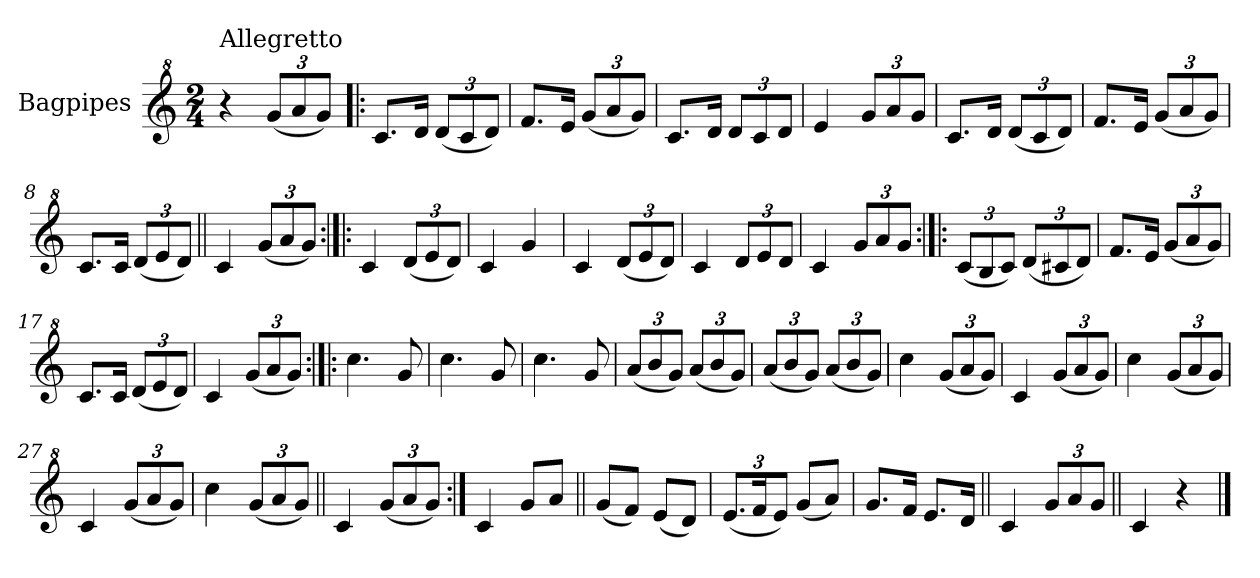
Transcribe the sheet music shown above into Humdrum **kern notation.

**kern
*part1
*staff1
*I"Bagpipes
*I'Bag
*clefG^2
*k[]
*C:
*M2/4
=1
!LO:TX:a:t=Allegretto
4r
*Xbrackettup
(12gg/L
12aa/
12gg/J)
=2!|:
8.cc/L
16dd/Jk
(12dd/L
12cc/
12dd/J)
=3
8.ff/L
16ee/Jk
(12gg/L
12aa/
12gg/J)
=4
8.cc/L
16dd/Jk
12dd/L
12cc/
12dd/J
=5
4ee/
12gg/L
12aa/
12gg/J
=6
8.cc/L
16dd/Jk
(12dd/L
12cc/
12dd/J)
=7
8.ff/L
16ee/Jk
(12gg/L
12aa/
12gg/J)
=8
8.cc/L
16cc/Jk
(12dd/L
12ee/
12dd/J)
!!LO:LB:g=z
=9||
4cc/
(12gg/L
12aa/
12gg/J)
=10:|!|:
4cc/
(12dd/L
12ee/
12dd/J)
=11
4cc/
4gg/
=12
4cc/
(12dd/L
12ee/
12dd/J)
=13
4cc/
12dd/L
12ee/
12dd/J
=14
4cc/
12gg/L
12aa/
12gg/J
=15:|!|:
(12cc/L
12b/
12cc/J)
(12dd/L
12cc#X/
12dd/J)
=16
8.ff/L
16ee/Jk
(12gg/L
12aa/
12gg/J)
=17
8.cc/L
16cc/Jk
(12dd/L
12ee/
12dd/J)
!!LO:LB:g=z
=18
4cc/
(12gg/L
12aa/
12gg/J)
=19:|!|:
4.ccc\
8gg/
=20
4.ccc\
8gg/
=21
4.ccc\
8gg/
=22
(12aa/L
12bb/
12gg/J)
(12aa/L
12bb/
12gg/J)
=23
(12aa/L
12bb/
12gg/J)
(12aa/L
12bb/
12gg/J)
=24
4ccc\
(12gg/L
12aa/
12gg/J)
=25
4cc/
(12gg/L
12aa/
12gg/J)
=26
4ccc\
(12gg/L
12aa/
12gg/J)
=27
4cc/
(12gg/L
12aa/
12gg/J)
!!LO:LB:g=z
=28
4ccc\
(12gg/L
12aa/
12gg/J)
=29||
4cc/
(12gg/L
12aa/
12gg/J)
=30:|!
4cc/
8gg/L
8aa/J
=31||
(8gg/L
8ff/J)
(8ee/L
8dd/J)
=32
(12.ee/L
24ff/K
12ee/J)
(8gg/L
8aa/J)
=33
8.gg/L
16ff/Jk
8.ee/L
16dd/Jk
=34||
4cc/
12gg/L
12aa/
12gg/J
=35||
4cc/
4r
==
*-
